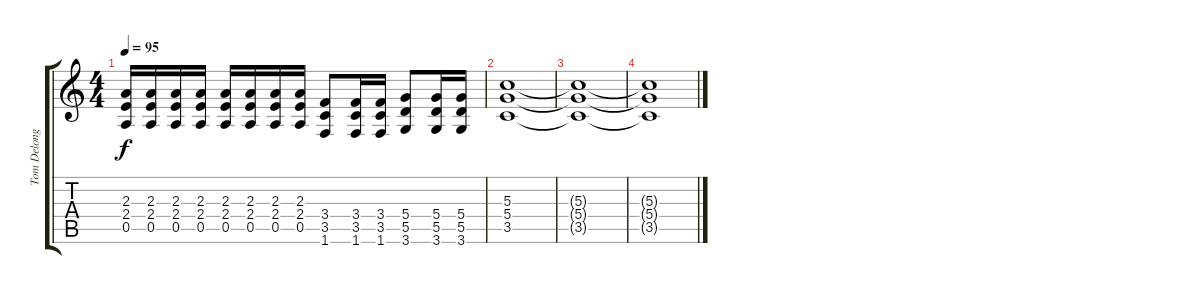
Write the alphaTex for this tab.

\track ("Tom Delonge" "Tom Delong") {instrument distortionguitar}
\staff {score tabs}
\tuning (E4 B3 G3 D3 A2 E2) {hide}
\ts (4 4)
\tempo 95
\clef g2
\ks c
(2.3 2.4 0.5).16{dy f} (2.3 2.4 0.5).16 (2.3 2.4 0.5).16 (2.3 2.4 0.5).16 (2.3 2.4 0.5).16 (2.3 2.4 0.5).16 (2.3 2.4 0.5).16 (2.3 2.4 0.5).16 (3.4 3.5 1.6).8 (3.4 3.5 1.6).16 (3.4 3.5 1.6).16 (5.4 5.5 3.6).8 (5.4 5.5 3.6).16 (5.4 5.5 3.6).16 |
(5.3 5.4 3.5).1 |
(5.3{t} 5.4{t} 3.5{t}).1 |
(5.3{t} 5.4{t} 3.5{t}).1
